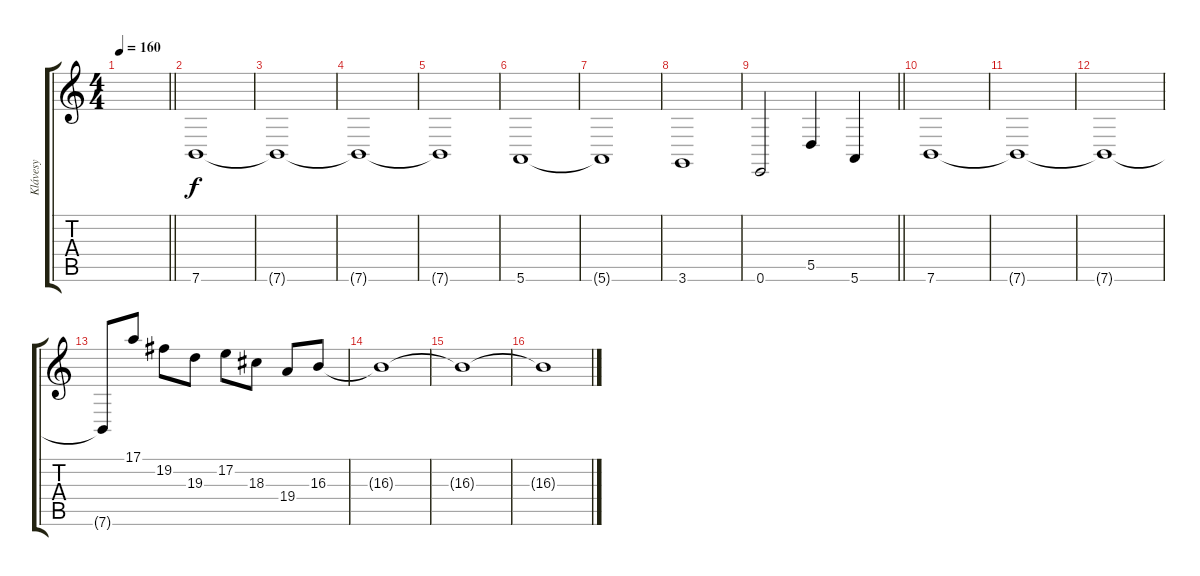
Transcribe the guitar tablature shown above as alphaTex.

\track ("Klávesy" "Klávesy") {instrument fx1rain}
\staff {score tabs}
\tuning (E4 B3 G3 D3 A2 E2) {hide}
\ts (4 4)
\tempo 160
\clef g2
\barLineRight lightlight
\ks c
|
\section ("" "")
7.6.1 |
7.6{t}.1 |
7.6{t}.1 |
7.6{t}.1 |
5.6.1 |
5.6{t}.1 |
3.6.1 |
\barLineRight lightlight
0.6.2 5.5.4 5.6.4 |
7.6.1 |
7.6{t}.1 |
7.6{t}.1 |
7.6{t}.8 17.1.8 19.2.8 19.3.8 17.2.8 18.3.8 19.4.8 16.3.8 |
16.3{t}.1 |
16.3{t}.1 |
16.3{t}.1
